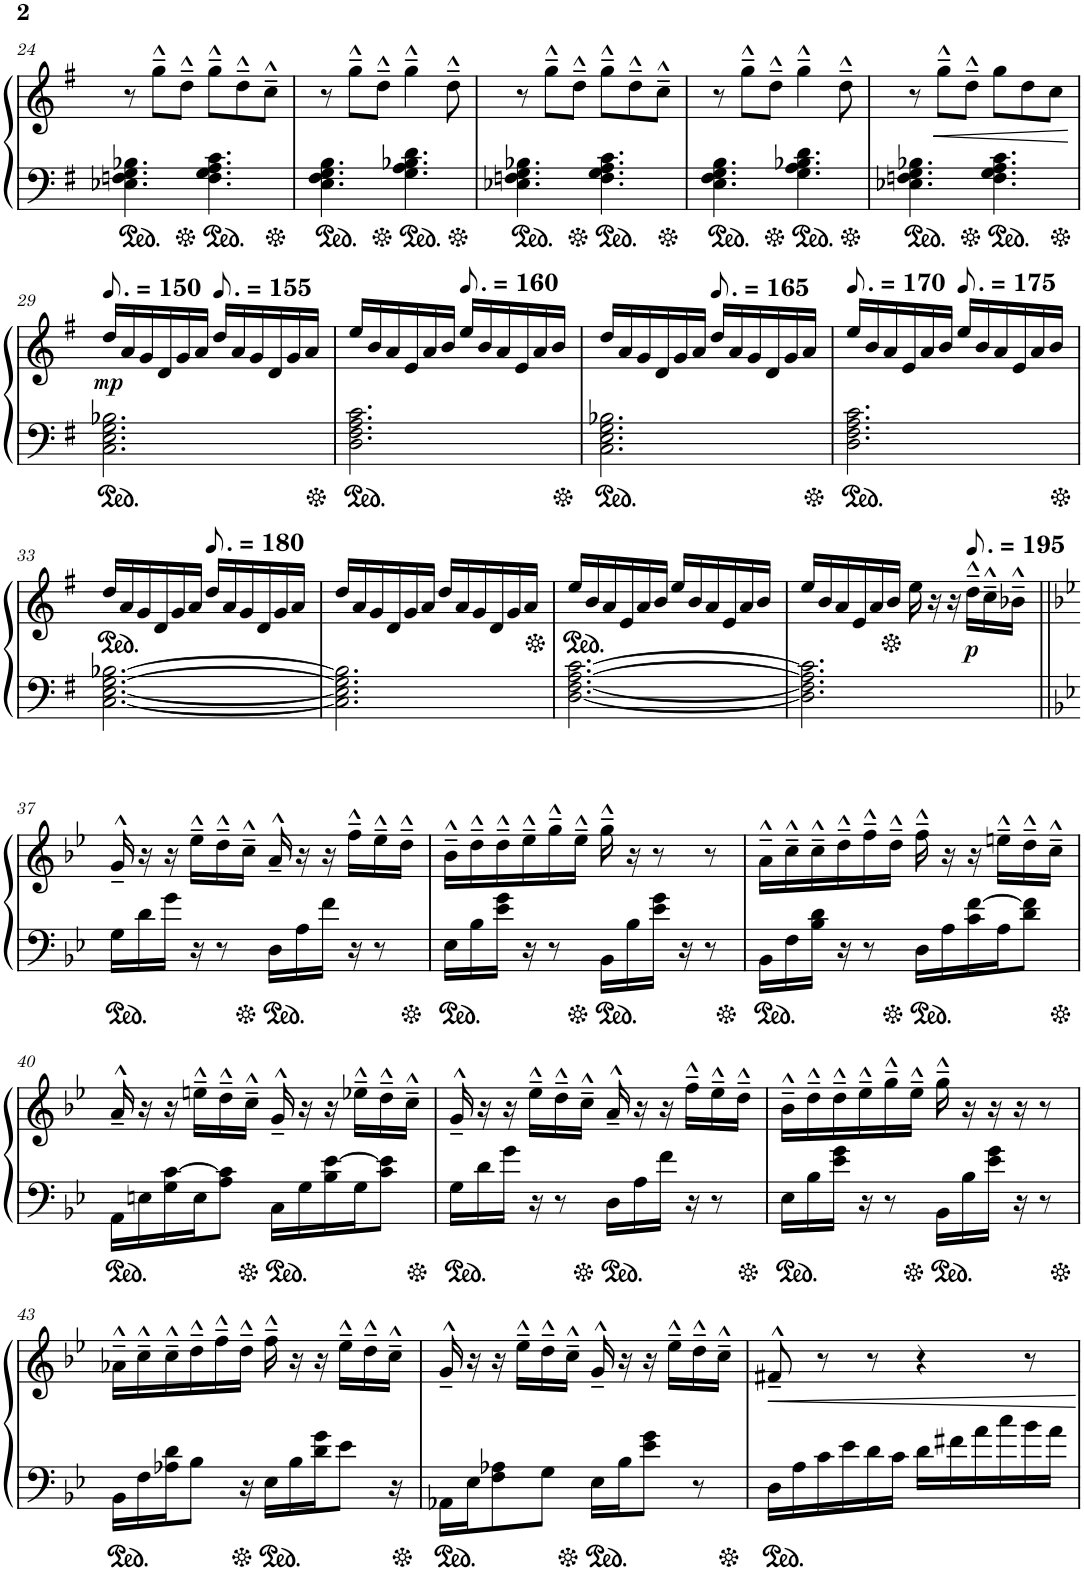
**kern	**kern	**dynam
*part1	*part1	*part1
*staff2	*staff1	*staff1/2
*I"Piano	*	*
*I'Pno.	*	*
!!LO:PB:g=z
*clefF4	*clefG2	*
*k[f#]	*k[f#]	*
*M6/8	*M6/8	*
=24	=24	=24
4.E-X\ 4.Fn\ 4.G\ 4.B-X\	8r	.
.	8gg~^^\L	.
.	8dd~^^\J	.
4.F\ 4.G\ 4.A\ 4.c\	8gg~^^\L	.
.	8dd~^^\	.
.	8cc~^^\J	.
=25	=25	=25
4.E\ 4.F#\ 4.G\ 4.B\	8r	.
.	8gg~^^\L	.
.	8dd~^^\J	.
4.G\ 4.A\ 4.B-X\ 4.d\	4gg~^^\	.
.	8dd~^^\	.
=26	=26	=26
4.E-X\ 4.Fn\ 4.G\ 4.B-X\	8r	.
.	8gg~^^\L	.
.	8dd~^^\J	.
4.F\ 4.G\ 4.A\ 4.c\	8gg~^^\L	.
.	8dd~^^\	.
.	8cc~^^\J	.
=27	=27	=27
4.E\ 4.F#\ 4.G\ 4.B\	8r	.
.	8gg~^^\L	.
.	8dd~^^\J	.
4.G\ 4.A\ 4.B-X\ 4.d\	4gg~^^\	.
.	8dd~^^\	.
=28	=28	=28
4.E-X\ 4.Fn\ 4.G\ 4.B-X\	8r	.
!	!	!LO:HP:b
.	8gg~^^\L	<
.	8dd~^^\J	.
4.F\ 4.G\ 4.A\ 4.c\	8gg\L	.
.	8dd\	.
.	8cc\J	.
.	.	[
!!LO:LB:g=z
=29	=29	=29
*	*MM113	*
!	!	!LO:DY:b
2.C\ 2.E\ 2.G\ 2.B-X\	16dd/LL	mp
.	16a/	.
.	16g/	.
.	16d/	.
.	16g/	.
.	16a/JJ	.
*	*MM116	*
.	16dd/LL	.
.	16a/	.
.	16g/	.
.	16d/	.
.	16g/	.
.	16a/JJ	.
=30	=30	=30
2.D\ 2.F#\ 2.A\ 2.c\	16ee/LL	.
.	16b/	.
.	16a/	.
.	16e/	.
.	16a/	.
.	16b/JJ	.
*	*MM120	*
.	16ee/LL	.
.	16b/	.
.	16a/	.
.	16e/	.
.	16a/	.
.	16b/JJ	.
=31	=31	=31
2.C\ 2.E\ 2.G\ 2.B-X\	16dd/LL	.
.	16a/	.
.	16g/	.
.	16d/	.
.	16g/	.
.	16a/JJ	.
*	*MM124	*
.	16dd/LL	.
.	16a/	.
.	16g/	.
.	16d/	.
.	16g/	.
.	16a/JJ	.
=32	=32	=32
*	*MM127	*
2.D\ 2.F#\ 2.A\ 2.c\	16ee/LL	.
.	16b/	.
.	16a/	.
.	16e/	.
.	16a/	.
.	16b/JJ	.
*	*MM131	*
.	16ee/LL	.
.	16b/	.
.	16a/	.
.	16e/	.
.	16a/	.
.	16b/JJ	.
!!LO:LB:g=z
=33	=33	=33
*	*ped	*
[2.C\ [2.E\ [2.G\ [2.B-X\	16dd/LL	.
.	16a/	.
.	16g/	.
.	16d/	.
.	16g/	.
.	16a/JJ	.
*	*MM135	*
.	16dd/LL	.
.	16a/	.
.	16g/	.
.	16d/	.
.	16g/	.
.	16a/JJ	.
=34	=34	=34
2.C\] 2.E\] 2.G\] 2.B-\]	16dd/LL	.
.	16a/	.
.	16g/	.
.	16d/	.
.	16g/	.
.	16a/JJ	.
.	16dd/LL	.
.	16a/	.
.	16g/	.
.	16d/	.
.	16g/	.
.	16a/JJ	.
=35	=35	=35
*	*Xped	*
*	*ped	*
[2.D\ [2.F#\ [2.A\ [2.c\	16ee/LL	.
.	16b/	.
.	16a/	.
.	16e/	.
.	16a/	.
.	16b/JJ	.
.	16ee/LL	.
.	16b/	.
.	16a/	.
.	16e/	.
.	16a/	.
.	16b/JJ	.
=36	=36	=36
2.D\] 2.F#\] 2.A\] 2.c\]	16ee/LL	.
.	16b/	.
.	16a/	.
.	16e/	.
.	16a/	.
.	16b/JJ	.
*	*Xped	*
.	16ee\	.
.	16r	.
.	16r	.
*	*MM146	*
!	!	!LO:DY:b
.	16dd~^^\LL	p
.	16cc~^^\	.
.	16b-X~^^\JJ	.
!!LO:LB:g=z
=37||	=37||	=37||
*k[b-e-]	*k[b-e-]	*
16G\LL	16g~^^/	.
16d\	16r	.
16g\JJ	16r	.
16r	16ee-~^^\LL	.
8r	16dd~^^\	.
.	16cc~^^\JJ	.
16D\LL	16a~^^/	.
16A\	16r	.
16f\JJ	16r	.
16r	16ff~^^\LL	.
8r	16ee-~^^\	.
.	16dd~^^\JJ	.
=38	=38	=38
16E-\LL	16b-~^^\LL	.
16B-\	16dd~^^\	.
16e-\ 16g\JJ	16dd~^^\	.
16r	16ee-~^^\	.
8r	16gg~^^\	.
.	16ee-~^^\JJ	.
16BB-\LL	16gg~^^\	.
16B-\	16r	.
16e-\ 16g\JJ	8r	.
16r	.	.
8r	8r	.
=39	=39	=39
16BB-\LL	16a~^^\LL	.
16F\	16cc~^^\	.
16B-\ 16d\JJ	16cc~^^\	.
16r	16dd~^^\	.
8r	16ff~^^\	.
.	16dd~^^\JJ	.
16D\LL	16ff~^^\	.
16A\	16r	.
16c\ [16f\	16r	.
16A\J	16een~^^\LL	.
8d\ 8f\]J	16dd~^^\	.
.	16cc~^^\JJ	.
!!LO:LB:g=z
=40	=40	=40
16AA\LL	16a~^^/	.
16En\	16r	.
16G\ [16c\	16r	.
16E\J	16een~^^\LL	.
8A\ 8c\]J	16dd~^^\	.
.	16cc~^^\JJ	.
16C\LL	16g~^^/	.
16G\	16r	.
16B-\ [16e-\	16r	.
16G\J	16ee-X~^^\LL	.
8c\ 8e-\]J	16dd~^^\	.
.	16cc~^^\JJ	.
=41	=41	=41
16G\LL	16g~^^/	.
16d\	16r	.
16g\JJ	16r	.
16r	16ee-~^^\LL	.
8r	16dd~^^\	.
.	16cc~^^\JJ	.
16D\LL	16a~^^/	.
16A\	16r	.
16f\JJ	16r	.
16r	16ff~^^\LL	.
8r	16ee-~^^\	.
.	16dd~^^\JJ	.
=42	=42	=42
16E-\LL	16b-~^^\LL	.
16B-\	16dd~^^\	.
16e-\ 16g\JJ	16dd~^^\	.
16r	16ee-~^^\	.
8r	16gg~^^\	.
.	16ee-~^^\JJ	.
16BB-\LL	16gg~^^\	.
16B-\	16r	.
16e-\ 16g\JJ	16r	.
16r	16r	.
8r	8r	.
!!LO:LB:g=z
=43	=43	=43
16BB-\LL	16a-X~^^\LL	.
16F\	16cc~^^\	.
16A-X\ 16d\J	16cc~^^\	.
8B-\J	16dd~^^\	.
.	16ff~^^\	.
16r	16dd~^^\JJ	.
16E-\LL	16ff~^^\	.
16B-\	16r	.
16d\ 16g\J	16r	.
8e-\J	16ee-~^^\LL	.
.	16dd~^^\	.
16r	16cc~^^\JJ	.
=44	=44	=44
16AA-X\LL	16g~^^/	.
16E-\J	16r	.
8F\ 8A-X\	16r	.
.	16ee-~^^\LL	.
8G\J	16dd~^^\	.
.	16cc~^^\JJ	.
16E-\LL	16g~^^/	.
16B-\J	16r	.
8e-\ 8g\J	16r	.
.	16ee-~^^\LL	.
8r	16dd~^^\	.
.	16cc~^^\JJ	.
=45	=45	=45
16D\LL	8f#X~^^/	.
16A\	.	.
16c\	8r	.
16e-\	.	.
16d\	8r	.
16c\JJ	.	.
16d\LL	4r	.
16f#X\	.	.
16a\	.	.
16cc\	.	.
16b-\	8r	.
16a\JJ	.	.
=	=	=
*-	*-	*-
